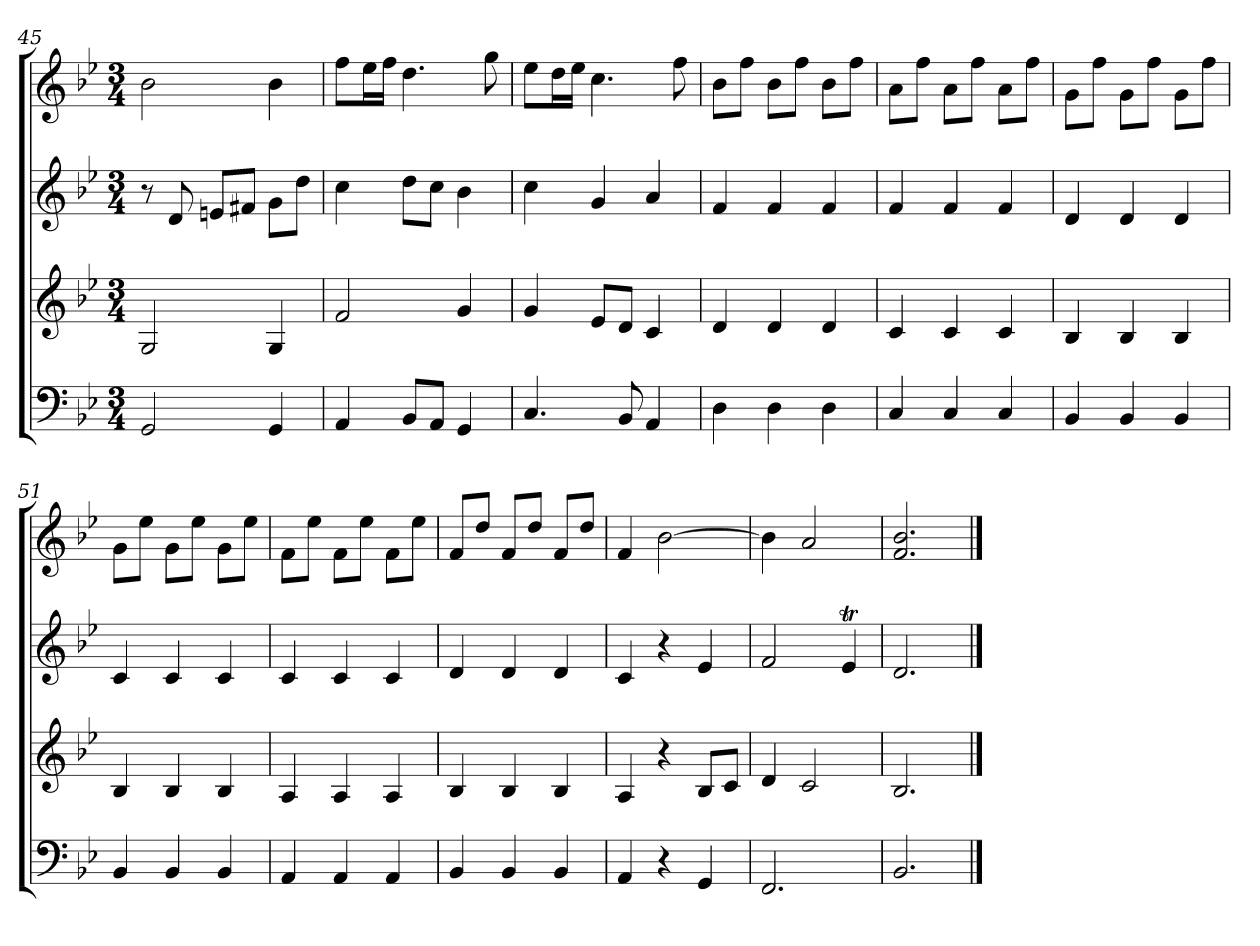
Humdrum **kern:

**kern	**kern	**kern	**kern
*part4	*part3	*part2	*part1
*staff4	*staff3	*staff2	*staff1
*k[b-e-]	*k[b-e-]	*k[b-e-]	*k[b-e-]
*M3/4	*M3/4	*M3/4	*M3/4
=45	=45	=45	=45
2GG	2G	8r	2b-
.	.	8d	.
.	.	8enL	.
.	.	8f#XJ	.
4GG	4G	8gL	4b-
.	.	8ddJ	.
=46	=46	=46	=46
4AA	2f	4cc	8ffL
.	.	.	16ee-L
.	.	.	16ffJJ
8BB-L	.	8ddL	4.dd
8AAJ	.	8ccJ	.
4GG	4g	4b-	.
.	.	.	8gg
=47	=47	=47	=47
4.C	4g	4cc	8ee-L
.	.	.	16ddL
.	.	.	16ee-JJ
.	8e-L	4g	4.cc
8BB-	8dJ	.	.
4AA	4c	4a	.
.	.	.	8ff
=48	=48	=48	=48
4D	4d	4f	8b-L
.	.	.	8ffJ
4D	4d	4f	8b-L
.	.	.	8ffJ
4D	4d	4f	8b-L
.	.	.	8ffJ
=49	=49	=49	=49
4C	4c	4f	8aL
.	.	.	8ffJ
4C	4c	4f	8aL
.	.	.	8ffJ
4C	4c	4f	8aL
.	.	.	8ffJ
=50	=50	=50	=50
4BB-	4B-	4d	8gL
.	.	.	8ffJ
4BB-	4B-	4d	8gL
.	.	.	8ffJ
4BB-	4B-	4d	8gL
.	.	.	8ffJ
=51	=51	=51	=51
4BB-	4B-	4c	8gL
.	.	.	8ee-J
4BB-	4B-	4c	8gL
.	.	.	8ee-J
4BB-	4B-	4c	8gL
.	.	.	8ee-J
=52	=52	=52	=52
4AA	4A	4c	8fL
.	.	.	8ee-J
4AA	4A	4c	8fL
.	.	.	8ee-J
4AA	4A	4c	8fL
.	.	.	8ee-J
=53	=53	=53	=53
4BB-	4B-	4d	8fL
.	.	.	8ddJ
4BB-	4B-	4d	8fL
.	.	.	8ddJ
4BB-	4B-	4d	8fL
.	.	.	8ddJ
=54	=54	=54	=54
4AA	4A	4c	4f
4r	4r	4r	[2b-
4GG	8B-L	4e-	.
.	8cJ	.	.
=55	=55	=55	=55
2.FF	4d	2f	4b-]
.	2c	.	2a
.	.	4e-T	.
=56	=56	=56	=56
2.BB-	2.B-	2.d	2.f 2.b-
==	==	==	==
*-	*-	*-	*-
